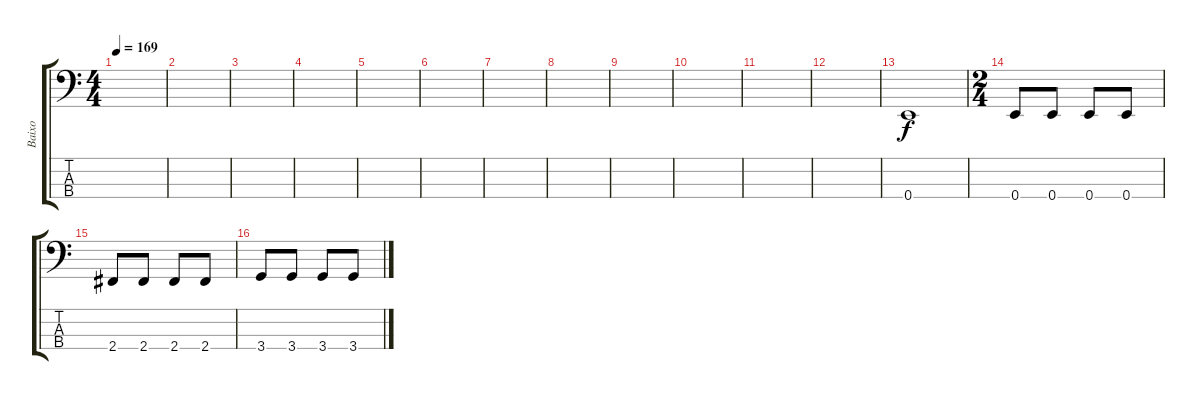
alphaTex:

\track ("Baixo" "Baixo") {instrument electricbassfinger}
\staff {score tabs}
\tuning (G2 D2 A1 E1) {hide}
\ts (4 4)
\tempo 169
\clef f4
\ks c
|
|
|
|
|
|
|
|
|
|
|
|
0.4.1 |
\ts (2 4)
0.4.8 0.4.8 0.4.8 0.4.8 |
2.4.8 2.4.8 2.4.8 2.4.8 |
3.4.8 3.4.8 3.4.8 3.4.8
